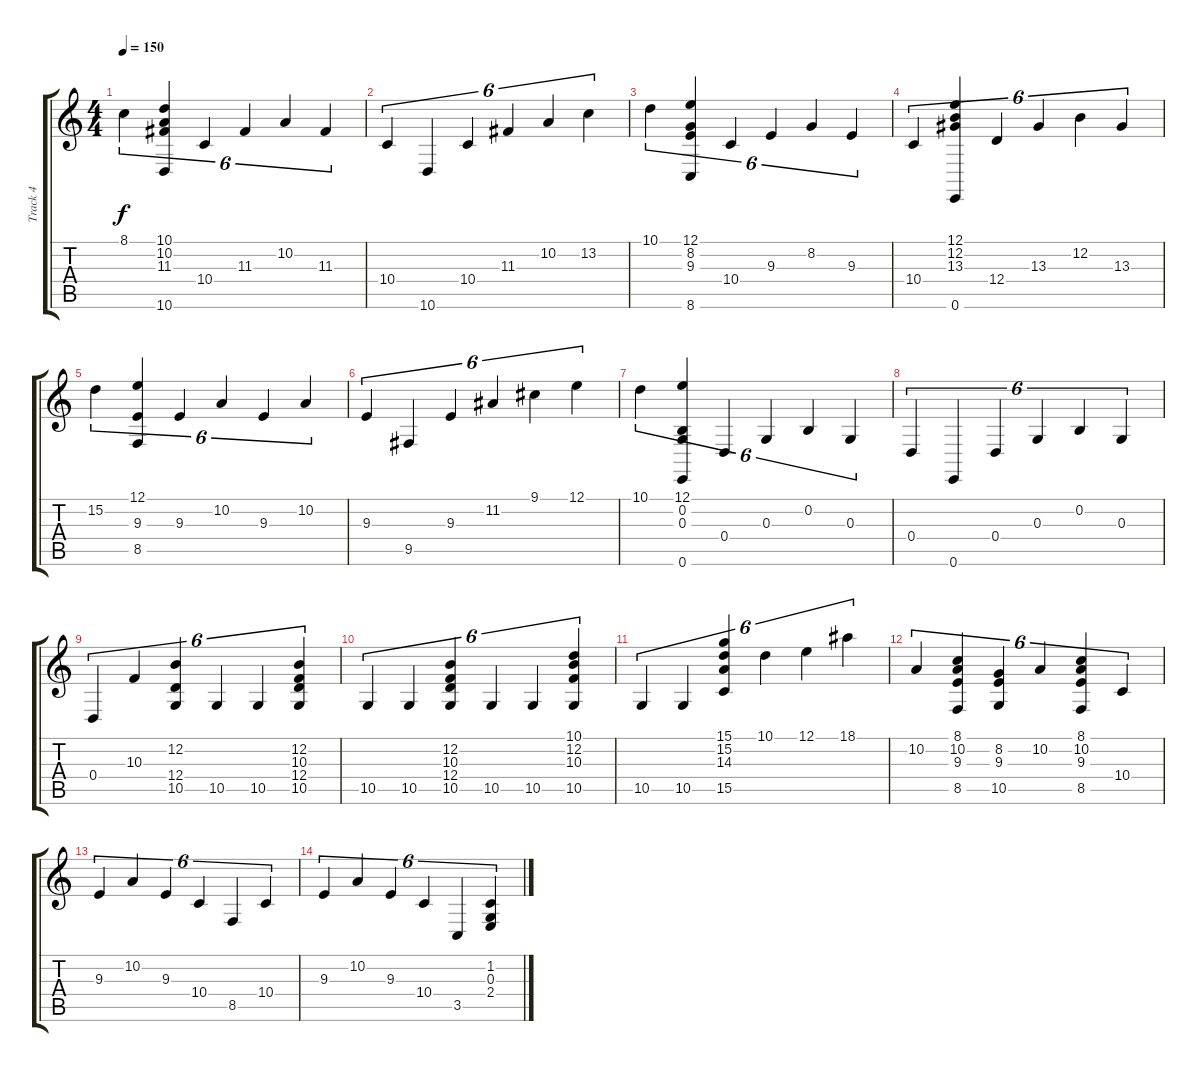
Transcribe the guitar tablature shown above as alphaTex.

\track ("Track 4" "Track 4") {instrument sopranosax}
\staff {score tabs}
\tuning (E4 B3 G3 D3 A2 E2) {hide}
\ts (4 4)
\tempo 150
\clef g2
\ks c
8.1.4{tu (6 4) dy f} (10.1 10.2 11.3 10.6).4{tu (6 4)} 10.4.4{tu (6 4)} 11.3.4{tu (6 4)} 10.2.4{tu (6 4)} 11.3.4{tu (6 4)} |
10.4.4{tu (6 4)} 10.6.4{tu (6 4)} 10.4.4{tu (6 4)} 11.3.4{tu (6 4)} 10.2.4{tu (6 4)} 13.2.4{tu (6 4)} |
10.1.4{tu (6 4)} (12.1 8.2 9.3 8.6).4{tu (6 4)} 10.4.4{tu (6 4)} 9.3.4{tu (6 4)} 8.2.4{tu (6 4)} 9.3.4{tu (6 4)} |
10.4.4{tu (6 4)} (12.1 12.2 13.3 0.6).4{tu (6 4)} 12.4.4{tu (6 4)} 13.3.4{tu (6 4)} 12.2.4{tu (6 4)} 13.3.4{tu (6 4)} |
15.2.4{tu (6 4)} (12.1 9.3 8.5).4{tu (6 4)} 9.3.4{tu (6 4)} 10.2.4{tu (6 4)} 9.3.4{tu (6 4)} 10.2.4{tu (6 4)} |
9.3.4{tu (6 4)} 9.5.4{tu (6 4)} 9.3.4{tu (6 4)} 11.2.4{tu (6 4)} 9.1.4{tu (6 4)} 12.1.4{tu (6 4)} |
10.1.4{tu (6 4)} (12.1 0.2 0.3 0.6).4{tu (6 4)} 0.4.4{tu (6 4)} 0.3.4{tu (6 4)} 0.2.4{tu (6 4)} 0.3.4{tu (6 4)} |
0.4.4{tu (6 4)} 0.6.4{tu (6 4)} 0.4.4{tu (6 4)} 0.3.4{tu (6 4)} 0.2.4{tu (6 4)} 0.3.4{tu (6 4)} |
0.4.4{tu (6 4)} 10.3.4{tu (6 4)} (12.2 12.4 10.5).4{tu (6 4)} 10.5.4{tu (6 4)} 10.5.4{tu (6 4)} (12.2 10.3 12.4 10.5).4{tu (6 4)} |
10.5.4{tu (6 4)} 10.5.4{tu (6 4)} (12.2 10.3 12.4 10.5).4{tu (6 4)} 10.5.4{tu (6 4)} 10.5.4{tu (6 4)} (10.1 12.2 10.3 10.5).4{tu (6 4)} |
10.5.4{tu (6 4)} 10.5.4{tu (6 4)} (15.1 15.2 14.3 15.5).4{tu (6 4)} 10.1.4{tu (6 4)} 12.1.4{tu (6 4)} 18.1.4{tu (6 4)} |
10.2.4{tu (6 4)} (8.1 10.2 9.3 8.5).4{tu (6 4)} (8.2 9.3 10.5).4{tu (6 4)} 10.2.4{tu (6 4)} (8.1 10.2 9.3 8.5).4{tu (6 4)} 10.4.4{tu (6 4)} |
9.3.4{tu (6 4)} 10.2.4{tu (6 4)} 9.3.4{tu (6 4)} 10.4.4{tu (6 4)} 8.5.4{tu (6 4)} 10.4.4{tu (6 4)} |
9.3.4{tu (6 4)} 10.2.4{tu (6 4)} 9.3.4{tu (6 4)} 10.4.4{tu (6 4)} 3.5.4{tu (6 4)} (1.2 0.3 2.4).4{tu (6 4)}
